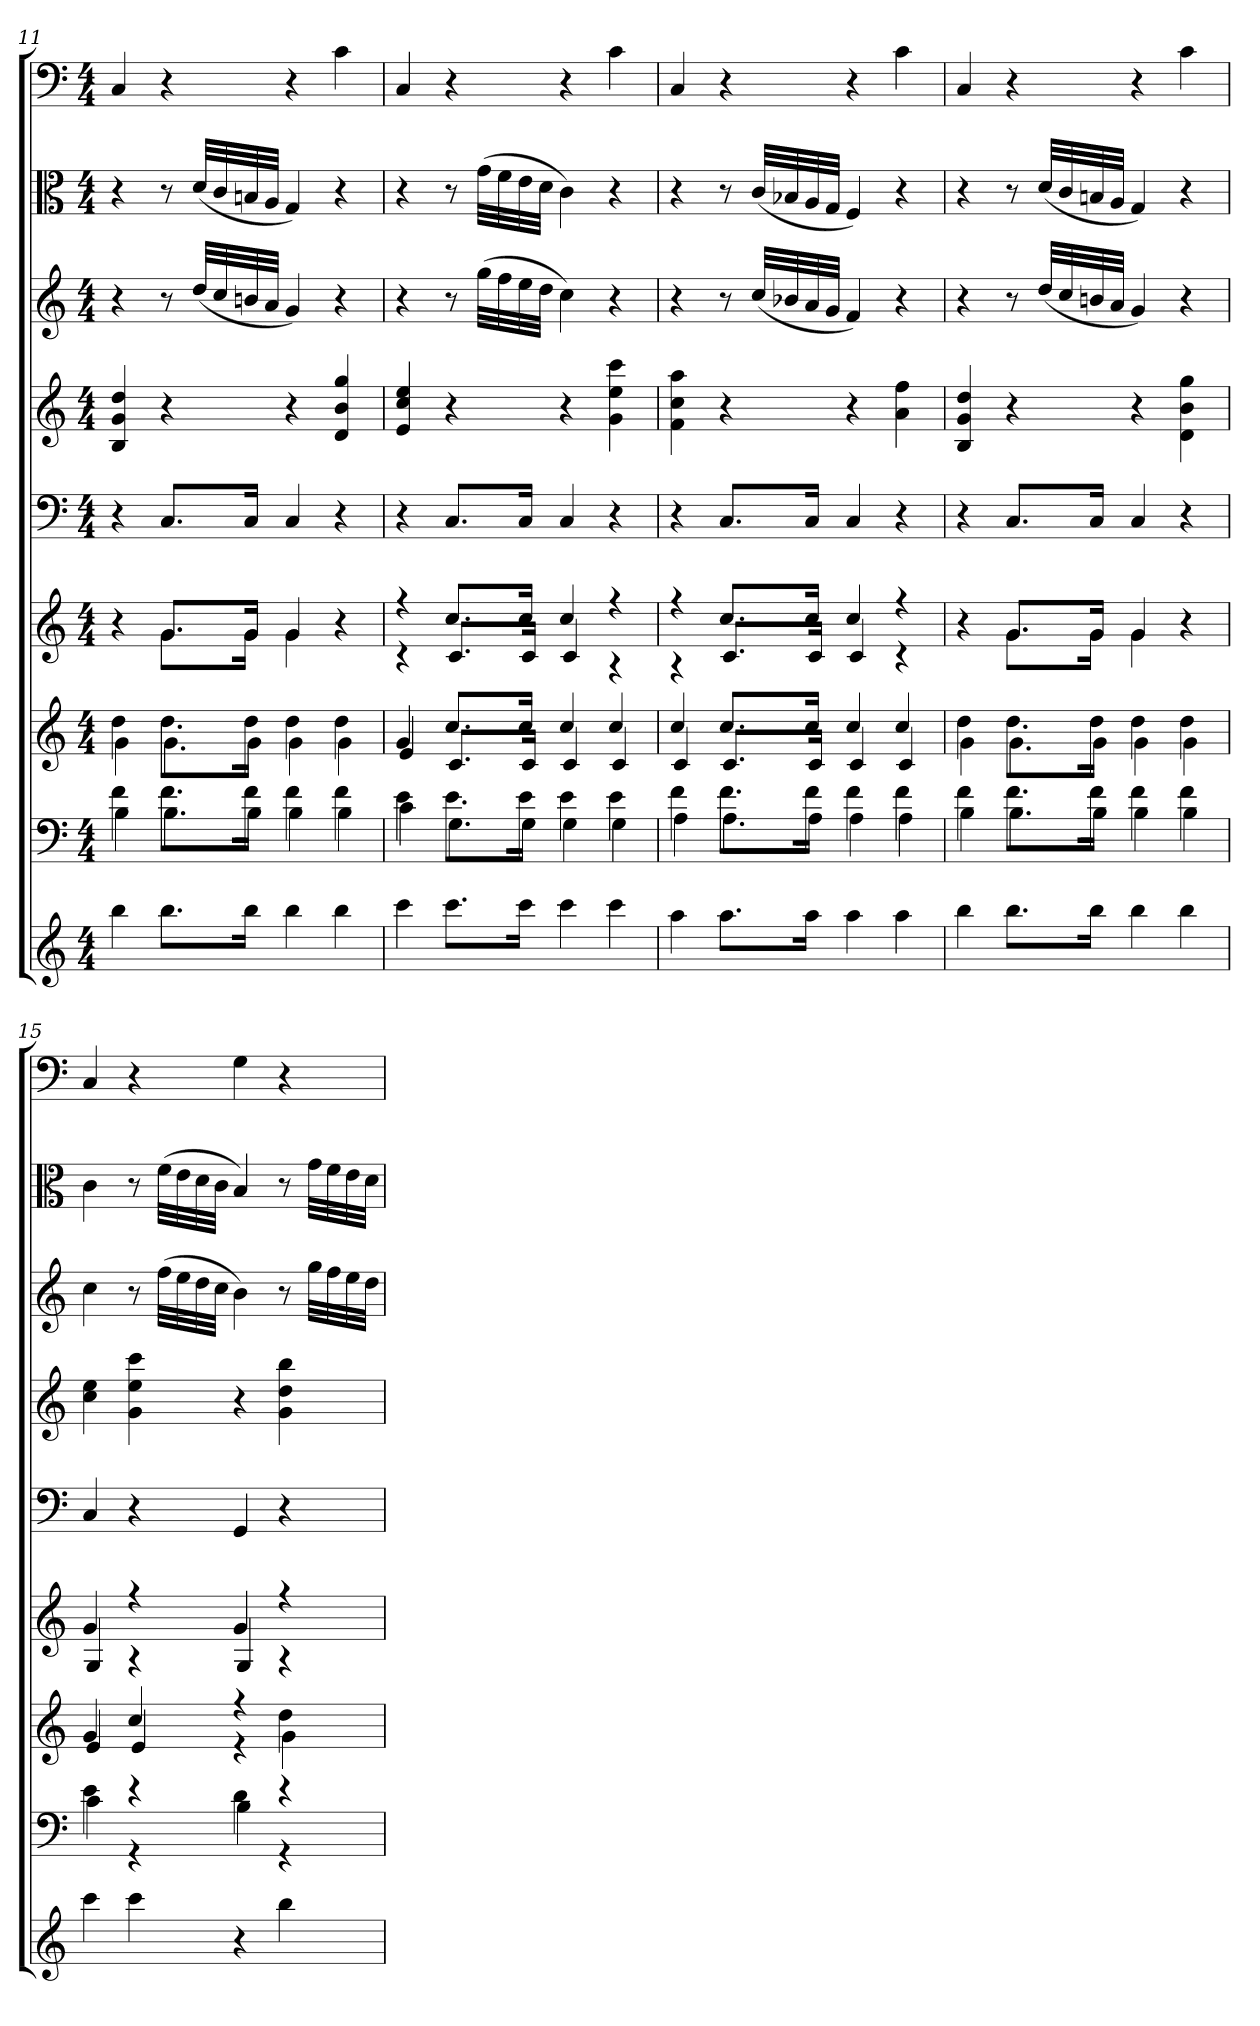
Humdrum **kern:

**kern	**kern	**kern	**kern	**kern	**kern	**kern	**kern	**kern
*part9	*part8	*part7	*part6	*part5	*part4	*part3	*part2	*part1
*staff9	*staff8	*staff7	*staff6	*staff5	*staff4	*staff3	*staff2	*staff1
*clefG2	*clefF4	*clefG2	*clefG2	*clefF4	*clefG2	*clefG2	*clefC3	*clefF4
*k[]	*k[]	*k[]	*k[]	*k[]	*k[]	*k[]	*k[]	*k[]
*C:	*C:	*C:	*C:	*C:	*C:	*C:	*C:	*C:
*M4/4	*M4/4	*M4/4	*M4/4	*M4/4	*M4/4	*M4/4	*M4/4	*M4/4
=11	=11	=11	=11	=11	=11	=11	=11	=11
*	*^	*^	*^	*	*	*	*	*
4bb\	4f\	4B\	4dd\	4g\	4r	4ryy	4r	4B/ 4g/ 4dd/	4r	4r	4C/
8.bb\L	8.f\L	8.B\L	8.dd\L	8.g\L	8.g/L	8.g\L	8.C/L	4r	8r	8r	4r
.	.	.	.	.	.	.	.	.	(32dd/LLL	(32d/LLL	.
.	.	.	.	.	.	.	.	.	32cc/	32c/	.
16bb\Jk	16f\Jk	16B\Jk	16dd\Jk	16g\Jk	16g/Jk	16g\Jk	16C/Jk	.	32bn/	32Bn/	.
.	.	.	.	.	.	.	.	.	32a/JJJ	32A/JJJ	.
4bb\	4f\	4B\	4dd\	4g\	4g/	4g\	4C/	4r	4g/)	4G/)	4r
4bb\	4f\	4B\	4dd\	4g\	4r	4ryy	4r	4d/ 4b/ 4gg/	4r	4r	4c\
=12	=12	=12	=12	=12	=12	=12	=12	=12	=12	=12	=12
4ccc\	4e\	4c\	4g/	4e/	4r	4r	4r	4e/ 4cc/ 4ee/	4r	4r	4C/
8.ccc\L	8.e\L	8.G\L	8.cc/L	8.c/L	8.cc/L	8.c/L	8.C/L	4r	8r	8r	4r
.	.	.	.	.	.	.	.	.	(32gg\LLL	(32g\LLL	.
.	.	.	.	.	.	.	.	.	32ff\	32f\	.
16ccc\Jk	16e\Jk	16G\Jk	16cc/Jk	16c/Jk	16cc/Jk	16c/Jk	16C/Jk	.	32ee\	32e\	.
.	.	.	.	.	.	.	.	.	32dd\JJJ	32d\JJJ	.
4ccc\	4e\	4G\	4cc/	4c/	4cc/	4c/	4C/	4r	4cc\)	4c\)	4r
4ccc\	4e\	4G\	4cc/	4c/	4r	4r	4r	4g\ 4ee\ 4ccc\	4r	4r	4c\
=13	=13	=13	=13	=13	=13	=13	=13	=13	=13	=13	=13
4aa\	4f\	4A\	4cc/	4c/	4r	4r	4r	4f\ 4cc\ 4aa\	4r	4r	4C/
8.aa\L	8.f\L	8.A\L	8.cc/L	8.c/L	8.cc/L	8.c/L	8.C/L	4r	8r	8r	4r
.	.	.	.	.	.	.	.	.	(32cc/LLL	(32c/LLL	.
.	.	.	.	.	.	.	.	.	32b-X/	32B-X/	.
16aa\Jk	16f\Jk	16A\Jk	16cc/Jk	16c/Jk	16cc/Jk	16c/Jk	16C/Jk	.	32a/	32A/	.
.	.	.	.	.	.	.	.	.	32g/JJJ	32G/JJJ	.
4aa\	4f\	4A\	4cc/	4c/	4cc/	4c/	4C/	4r	4f/)	4F/)	4r
4aa\	4f\	4A\	4cc/	4c/	4r	4r	4r	4a\ 4ff\	4r	4r	4c\
=14	=14	=14	=14	=14	=14	=14	=14	=14	=14	=14	=14
4bb\	4f\	4B\	4dd\	4g\	4r	4ryy	4r	4B/ 4g/ 4dd/	4r	4r	4C/
8.bb\L	8.f\L	8.B\L	8.dd\L	8.g\L	8.g/L	8.g\L	8.C/L	4r	8r	8r	4r
.	.	.	.	.	.	.	.	.	(32dd/LLL	(32d/LLL	.
.	.	.	.	.	.	.	.	.	32cc/	32c/	.
16bb\Jk	16f\Jk	16B\Jk	16dd\Jk	16g\Jk	16g/Jk	16g\Jk	16C/Jk	.	32bn/	32Bn/	.
.	.	.	.	.	.	.	.	.	32a/JJJ	32A/JJJ	.
4bb\	4f\	4B\	4dd\	4g\	4g/	4g\	4C/	4r	4g/)	4G/)	4r
4bb\	4f\	4B\	4dd\	4g\	4r	4ryy	4r	4d\ 4b\ 4gg\	4r	4r	4c\
=15	=15	=15	=15	=15	=15	=15	=15	=15	=15	=15	=15
4ccc\	4e\	4c\	4g/	4e/	4g/	4G/	4C/	4cc\ 4ee\	4cc\	4c\	4C/
4ccc\	4r	4r	4cc/	4e/	4r	4r	4r	4g\ 4ee\ 4ccc\	8r	8r	4r
.	.	.	.	.	.	.	.	.	(32ff\LLL	(32f\LLL	.
.	.	.	.	.	.	.	.	.	32ee\	32e\	.
.	.	.	.	.	.	.	.	.	32dd\	32d\	.
.	.	.	.	.	.	.	.	.	32cc\JJJ	32c\JJJ	.
4r	4d\	4B\	4r	4r	4g/	4G/	4GG/	4r	4b\)	4B/)	4G\
4bb\	4r	4r	4dd\	4g\	4r	4r	4r	4g\ 4dd\ 4bb\	8r	8r	4r
.	.	.	.	.	.	.	.	.	32gg\LLL	32g\LLL	.
.	.	.	.	.	.	.	.	.	32ff\	32f\	.
.	.	.	.	.	.	.	.	.	32ee\	32e\	.
.	.	.	.	.	.	.	.	.	32dd\JJJ	32d\JJJ	.
*	*v	*v	*	*	*v	*v	*	*	*	*	*
*	*	*v	*v	*	*	*	*	*	*
=	=	=	=	=	=	=	=	=
*-	*-	*-	*-	*-	*-	*-	*-	*-
